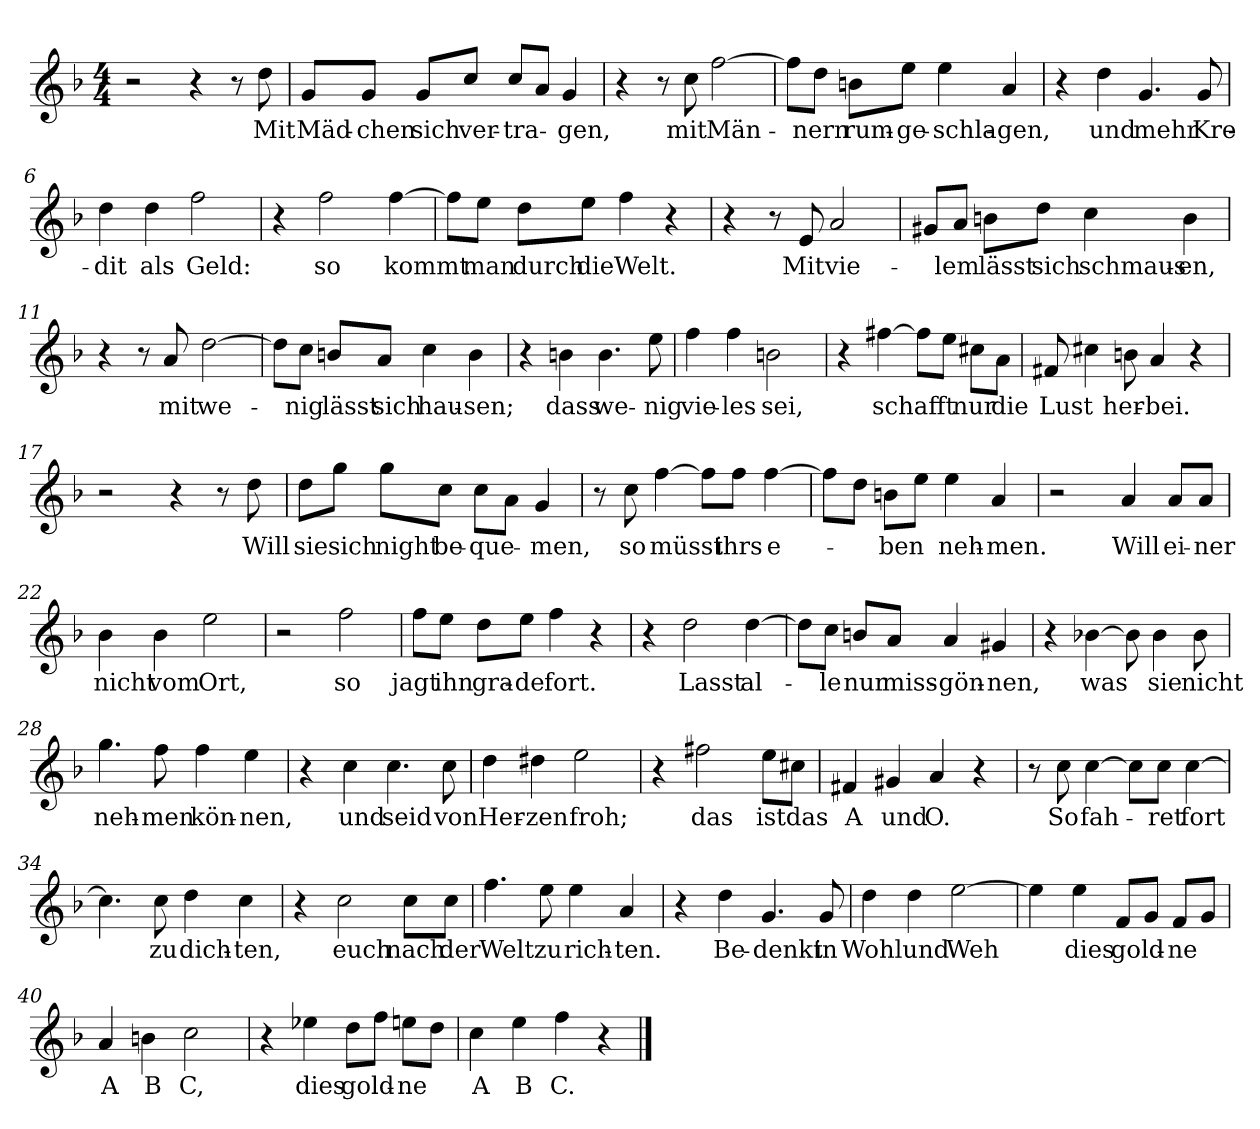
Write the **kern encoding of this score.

**kern	**text
*part1	*part1
*staff1	*staff1
*clefG2	*
*k[b-]	*
*M4/4	*
=1	=1
2r	.
4r	.
8r	.
!	!LO:LY:b
8dd\	Mit
=2	=2
!	!LO:LY:b
8g/L	Mäd-
!	!LO:LY:b
8g/J	-chen
!	!LO:LY:b
8g/L	sich
!	!LO:LY:b
8cc/J	ver-
!	!LO:LY:b
8cc/L	-tra-
8a/J	.
!	!LO:LY:b
4g/	-gen,
=3	=3
4r	.
8r	.
!	!LO:LY:b
8cc\	mit
!	!LO:LY:b
[2ff\	Män-
=4	=4
8ff\L]	.
!	!LO:LY:b
8dd\J	-nern
!	!LO:LY:b
8bn\L	rum-
!	!LO:LY:b
8ee\J	-ge-
!	!LO:LY:b
4ee\	-schla-
!	!LO:LY:b
4a/	-gen,
=5	=5
4r	.
!	!LO:LY:b
4dd\	und
!	!LO:LY:b
4.g/	mehr
!	!LO:LY:b
8g/	Kre-
=6	=6
!	!LO:LY:b
4dd\	-dit
!	!LO:LY:b
4dd\	als
!	!LO:LY:b
2ff\	Geld:
!!LO:LB:g=z
=7	=7
4r	.
!	!LO:LY:b
2ff\	so
!	!LO:LY:b
[4ff\	kommt
=8	=8
8ff\L]	.
!	!LO:LY:b
8ee\J	man
!	!LO:LY:b
8dd\L	durch
!	!LO:LY:b
8ee\J	die
!	!LO:LY:b
4ff\	Welt.
4r	.
=9	=9
4r	.
8r	.
!	!LO:LY:b
8e/	Mit
!	!LO:LY:b
2a/	vie-
=10	=10
8g#X/L	.
!	!LO:LY:b
8a/J	-lem
!	!LO:LY:b
8bn\L	lässt
!	!LO:LY:b
8dd\J	sich
!	!LO:LY:b
4cc\	schmaus-
!	!LO:LY:b
4b\	-en,
=11	=11
4r	.
8r	.
!	!LO:LY:b
8a/	mit
!	!LO:LY:b
[2dd\	we-
=12	=12
8dd\L]	.
!	!LO:LY:b
8cc\J	-nig
!	!LO:LY:b
8bn/L	lässt
!	!LO:LY:b
8a/J	sich
!	!LO:LY:b
4cc\	hau-
!	!LO:LY:b
4b\	-sen;
!!LO:LB:g=z
=13	=13
4r	.
!	!LO:LY:b
4bn\	dass
!	!LO:LY:b
4.b\	we-
!	!LO:LY:b
8ee\	-nig
=14	=14
!	!LO:LY:b
4ff\	vie-
!	!LO:LY:b
4ff\	-les
!	!LO:LY:b
2bn\	sei,
=15	=15
4r	.
!	!LO:LY:b
[4ff#X\	schafft
8ff#\L]	.
8ee\J	.
!	!LO:LY:b
8cc#X\L	nur
!	!LO:LY:b
8a\J	die
=16	=16
!	!LO:LY:b
8f#X/	Lust
4cc#X\	.
!	!LO:LY:b
8bn\	her-
!	!LO:LY:b
4a/	-bei.
4r	.
=17	=17
2r	.
4r	.
8r	.
!	!LO:LY:b
8dd\	Will
=18	=18
!	!LO:LY:b
8dd\L	sie
!	!LO:LY:b
8gg\J	sich
!	!LO:LY:b
8gg\L	night
!	!LO:LY:b
8cc\J	be-
!	!LO:LY:b
8cc\L	-que-
8a\J	.
!	!LO:LY:b
4g/	-men,
!!LO:LB:g=z
=19	=19
8r	.
!	!LO:LY:b
8cc\	so
!	!LO:LY:b
[4ff\	müsst
8ff\L]	.
!	!LO:LY:b
8ff\J	ihrs
!	!LO:LY:b
[4ff\	e-
=20	=20
8ff\L]	.
8dd\J	.
!	!LO:LY:b
8bn\L	-ben
8ee\J	.
!	!LO:LY:b
4ee\	neh-
!	!LO:LY:b
4a/	-men.
=21	=21
2r	.
!	!LO:LY:b
4a/	Will
!	!LO:LY:b
8a/L	ei-
!	!LO:LY:b
8a/J	-ner
=22	=22
!	!LO:LY:b
4b-\	nicht
!	!LO:LY:b
4b-\	vom
!	!LO:LY:b
2ee\	Ort,
=23	=23
2r	.
!	!LO:LY:b
2ff\	so
=24	=24
!	!LO:LY:b
8ff\L	jagt
!	!LO:LY:b
8ee\J	ihn
!	!LO:LY:b
8dd\L	gra-
!	!LO:LY:b
8ee\J	-de
!	!LO:LY:b
4ff\	fort.
4r	.
=25	=25
4r	.
!	!LO:LY:b
2dd\	Lasst
!	!LO:LY:b
[4dd\	al-
!!LO:LB:g=z
=26	=26
8dd\L]	.
!	!LO:LY:b
8cc\J	-le
!	!LO:LY:b
8bn/L	nur
!	!LO:LY:b
8a/J	miss-
!	!LO:LY:b
4a/	-gön-
!	!LO:LY:b
4g#X/	-nen,
=27	=27
4r	.
!	!LO:LY:b
[4b-X\	was
8b-\]	.
!	!LO:LY:b
4b-\	sie
!	!LO:LY:b
8b-\	nicht
=28	=28
!	!LO:LY:b
4.gg\	neh-
!	!LO:LY:b
8ff\	-men
!	!LO:LY:b
4ff\	kön-
!	!LO:LY:b
4ee\	-nen,
=29	=29
4r	.
!	!LO:LY:b
4cc\	und
!	!LO:LY:b
4.cc\	seid
!	!LO:LY:b
8cc\	von
=30	=30
!	!LO:LY:b
4dd\	Her-
!	!LO:LY:b
4dd#X\	-zen
!	!LO:LY:b
2ee\	froh;
=31	=31
4r	.
!	!LO:LY:b
2ff#X\	das
!	!LO:LY:b
8ee\L	ist
!	!LO:LY:b
8cc#X\J	das
!!LO:LB:g=z
=32	=32
!	!LO:LY:b
4f#X/	A
!	!LO:LY:b
4g#X/	und
!	!LO:LY:b
4a/	O.
4r	.
=33	=33
8r	.
!	!LO:LY:b
8cc\	So
!	!LO:LY:b
[4cc\	fah-
8cc\L]	.
!	!LO:LY:b
8cc\J	-ret
!	!LO:LY:b
[4cc\	fort
=34	=34
4.cc\]	.
!	!LO:LY:b
8cc\	zu
!	!LO:LY:b
4dd\	dich-
!	!LO:LY:b
4cc\	-ten,
=35	=35
4r	.
!	!LO:LY:b
2cc\	euch
!	!LO:LY:b
8cc\L	nach
!	!LO:LY:b
8cc\J	der
=36	=36
!	!LO:LY:b
4.ff\	Welt
!	!LO:LY:b
8ee\	zu
!	!LO:LY:b
4ee\	rich-
!	!LO:LY:b
4a/	-ten.
=37	=37
4r	.
!	!LO:LY:b
4dd\	Be-
!	!LO:LY:b
4.g/	-denkt
!	!LO:LY:b
8g/	in
=38	=38
!	!LO:LY:b
4dd\	Wohl
!	!LO:LY:b
4dd\	und
!	!LO:LY:b
[2ee\	Weh
!!LO:LB:g=z
=39	=39
4ee\]	.
!	!LO:LY:b
4ee\	dies
!	!LO:LY:b
8f/L	gold-
8g/J	.
!	!LO:LY:b
8f/L	-ne
8g/J	.
=40	=40
!	!LO:LY:b
4a/	A
!	!LO:LY:b
4bn\	B
!	!LO:LY:b
2cc\	C,
=41	=41
4r	.
!	!LO:LY:b
4ee-X\	dies
!	!LO:LY:b
8dd\L	gold-
8ff\J	.
!	!LO:LY:b
8een\L	-ne
8dd\J	.
=42	=42
!	!LO:LY:b
4cc\	A
!	!LO:LY:b
4ee\	B
!	!LO:LY:b
4ff\	C.
4r	.
==	==
*-	*-
